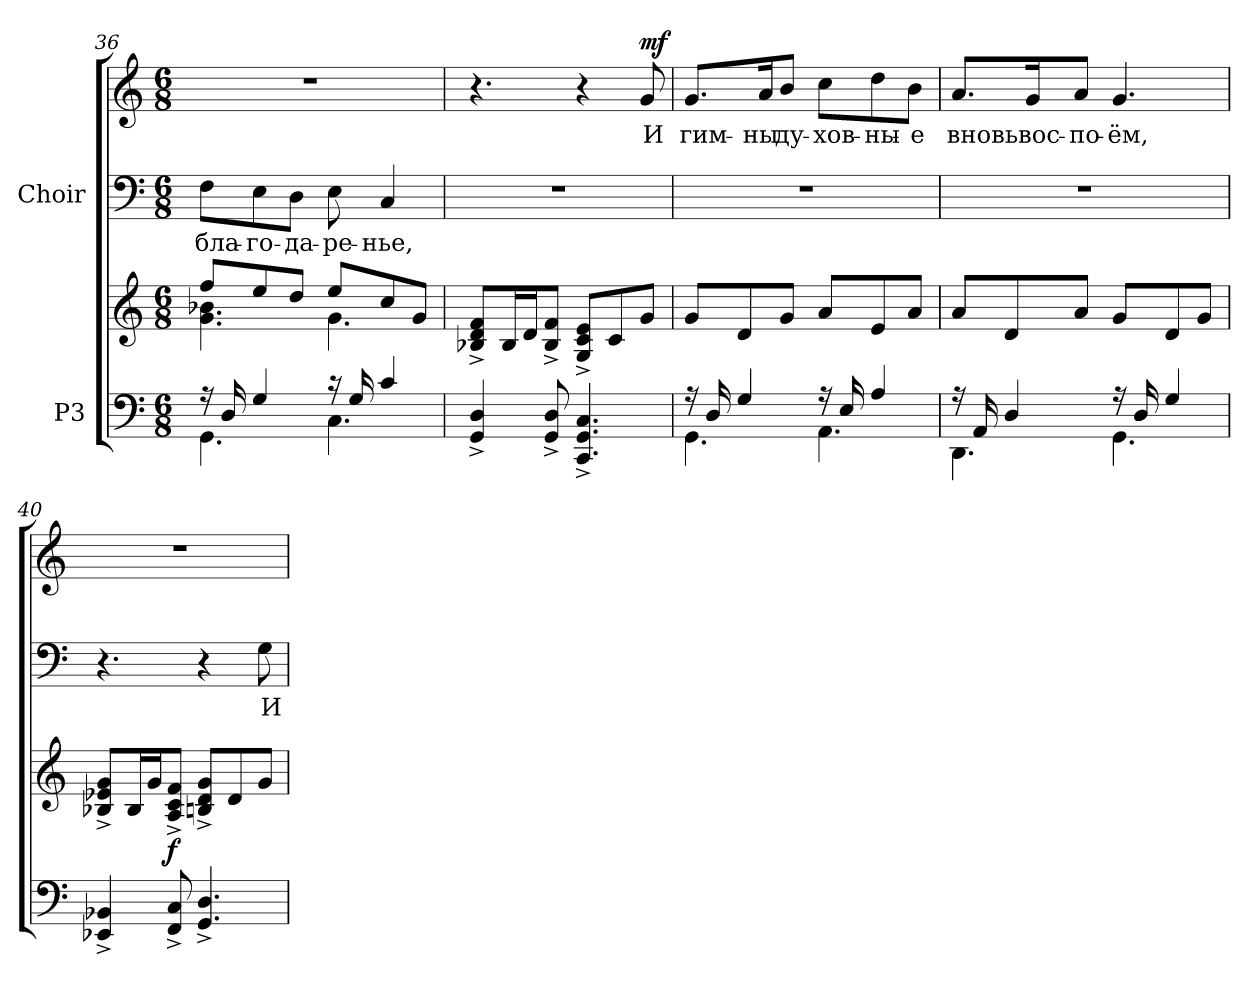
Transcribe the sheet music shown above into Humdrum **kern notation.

**kern	**kern	**dynam	**kern	**text	**kern	**text	**dynam
*part2	*part2	*part2	*part1	*part1	*part1	*part1	*part1
*staff4	*staff3	*staff3/4	*staff2	*staff2	*staff1	*staff1	*staff1/2
*I"P3	*	*	*I"Choir	*	*	*	*
*clefF4	*clefG2	*	*clefF4	*	*clefG2	*	*
*k[]	*k[]	*	*k[]	*	*k[]	*	*
*C:	*C:	*	*C:	*	*C:	*	*
*M6/8	*M6/8	*	*M6/8	*	*M6/8	*	*
=36	=36	=36	=36	=36	=36	=36	=36
*^	*^	*	*	*	*	*	*
!	!	!	!	!	!	!LO:LY:a:color=#000000	!LO:N:vis=1	!	!
16r	4.GGi\	8ffi/L	4.gi\ 4.b-Xi	.	8Fi\L	бла-	2.r	.	.
16Di/	.	.	.	.	.	.	.	.	.
!	!	!	!	!	!	!LO:LY:a:color=#000000	!	!	!
4Gi/	.	8eei/	.	.	8Ei\	-го-	.	.	.
!	!	!	!	!	!	!LO:LY:a:color=#000000	!	!	!
.	.	8ddi/J	.	.	8Di\J	-да-	.	.	.
!	!	!	!	!	!	!LO:LY:a:color=#000000	!	!	!
16r	4.Ci\	8eei/L	4.gi\	.	8Ei\	-ре-	.	.	.
16Gi/	.	.	.	.	.	.	.	.	.
!	!	!	!	!	!	!LO:LY:a:color=#000000	!	!	!
4ci/	.	8cci/	.	.	4Ci/	-нье,	.	.	.
.	.	8gi/J	.	.	.	.	.	.	.
*v	*v	*	*	*	*	*	*	*	*
*	*v	*v	*	*	*	*	*	*
=37	=37	=37	=37	=37	=37	=37	=37
!	!	!	!LO:N:vis=1	!	!	!	!
4GGi/^ 4Di^	8B-Xi/^ 8di^ 8fi^L	.	2.r	.	4.r	.	.
.	16B-i/L	.	.	.	.	.	.
.	16di/J	.	.	.	.	.	.
8GGi/^ 8Di^	8B-i/^ 8fi^J	.	.	.	.	.	.
4.CCi/^ 4.GGi^ 4.Ci^	8Gi/^ 8ci^ 8ei^L	.	.	.	4r	.	.
.	8ci/	.	.	.	.	.	.
!	!	!	!	!	!	!LO:LY:b:color=#000000	!
.	8gi/J	.	.	.	8gi/	И	mf
!!LO:LB:g=z
=38	=38	=38	=38	=38	=38	=38	=38
*^	*	*	*	*	*	*	*
!	!	!	!	!LO:N:vis=1	!	!	!	!
!	!	!	!	!	!	!	!LO:LY:b:color=#000000	!
16r	4.GGi\	8gi/L	.	2.r	.	8.gi/L	гим-	.
16Di/	.	.	.	.	.	.	.	.
4Gi/	.	8di/	.	.	.	.	.	.
!	!	!	!	!	!	!	!LO:LY:b:color=#000000	!
.	.	.	.	.	.	16ai/k	-ны	.
!	!	!	!	!	!	!	!LO:LY:b:color=#000000	!
.	.	8gi/J	.	.	.	8bi/J	ду-	.
!	!	!	!	!	!	!	!LO:LY:b:color=#000000	!
16r	4.AAi\	8ai/L	.	.	.	8cci\L	-хов-	.
16Ei/	.	.	.	.	.	.	.	.
!	!	!	!	!	!	!	!LO:LY:b:color=#000000	!
4Ai/	.	8ei/	.	.	.	8ddi\	-ны-	.
!	!	!	!	!	!	!	!LO:LY:b:color=#000000	!
.	.	8ai/J	.	.	.	8bi\J	-е	.
=39	=39	=39	=39	=39	=39	=39	=39	=39
!	!	!	!	!LO:N:vis=1	!	!	!	!
!	!	!	!	!	!	!	!LO:LY:b:color=#000000	!
16r	4.DDi\	8ai/L	.	2.r	.	8.ai/L	вновь	.
16AAi/	.	.	.	.	.	.	.	.
4Di/	.	8di/	.	.	.	.	.	.
!	!	!	!	!	!	!	!LO:LY:b:color=#000000	!
.	.	.	.	.	.	16gi/k	вос-	.
!	!	!	!	!	!	!	!LO:LY:b:color=#000000	!
.	.	8ai/J	.	.	.	8ai/J	-по-	.
!	!	!	!	!	!	!	!LO:LY:b:color=#000000	!
16r	4.GGi\	8gi/L	.	.	.	4.gi/	-ём,	.
16Di/	.	.	.	.	.	.	.	.
4Gi/	.	8di/	.	.	.	.	.	.
.	.	8gi/J	.	.	.	.	.	.
*v	*v	*	*	*	*	*	*	*
=40	=40	=40	=40	=40	=40	=40	=40
!	!	!	!	!	!LO:N:vis=1	!	!
4EE-Xi/^ 4BB-Xi^	8B-Xi/^ 8e-Xi^ 8gi^L	.	4.r	.	2.r	.	.
.	16B-i/L	.	.	.	.	.	.
.	16gi/J	.	.	.	.	.	.
8FFi/^ 8Ci^	8Ai/^ 8ci^ 8fi^J	f	.	.	.	.	.
4.GGi/^ 4.Di^	8Bni/^ 8di^ 8gi^L	.	4r	.	.	.	.
.	8di/	.	.	.	.	.	.
!	!	!	!	!LO:LY:a:color=#000000	!	!	!
.	8gi/J	.	8Gi\	И	.	.	.
=	=	=	=	=	=	=	=
*-	*-	*-	*-	*-	*-	*-	*-
